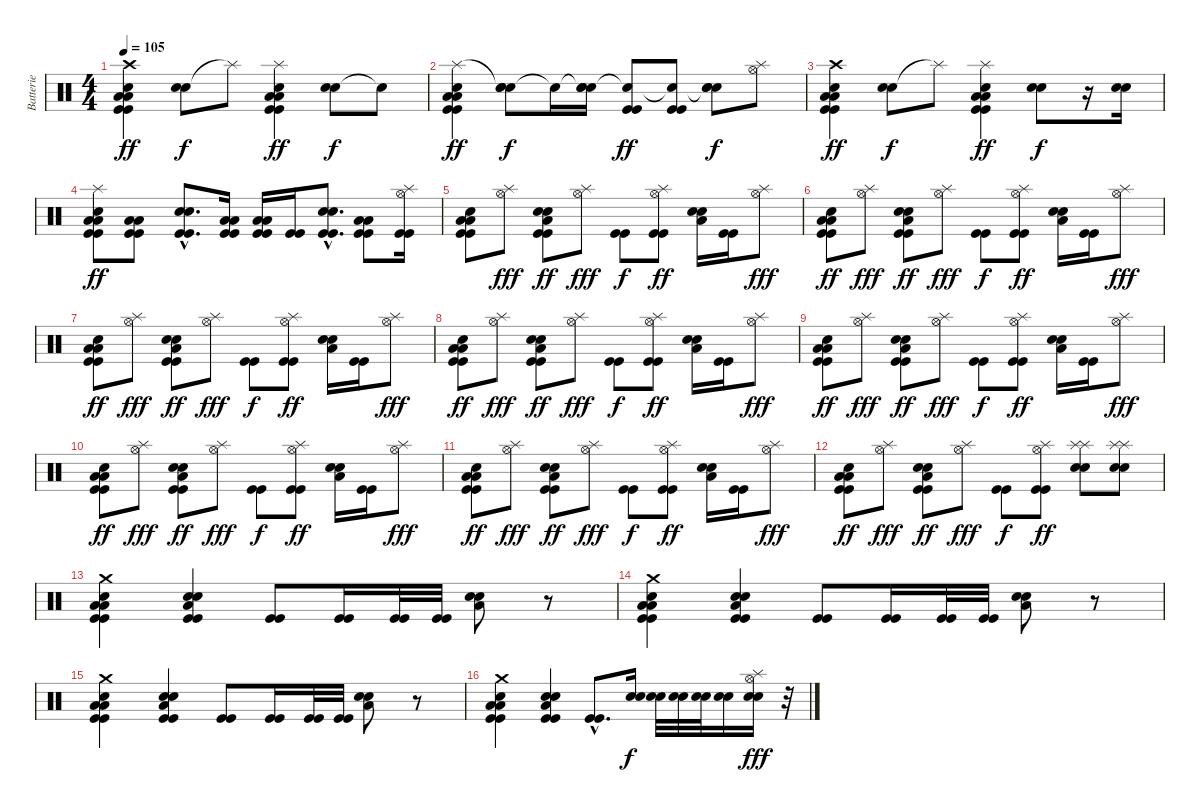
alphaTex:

\track ("Batterie" "Batterie") {instrument percussion}
\staff {score}
\articulation defaults
\ts (4 4)
\tempo 105
\clef neutral
\ks c
("Crash high (hit)" "Low Floor Tom (hit)" "Electric Snare (hit)" "Low Floor Tom (hit)" "Kick (hit)" "Kick (hit)").4{dy ff} ("Electric Snare (hit)" "Electric Snare (hit)").8{dy f} "Splash (hit)"{t}.8 ("Splash (hit)" "Low Floor Tom (hit)" "Electric Snare (hit)" "Low Floor Tom (hit)" "Kick (hit)" "Kick (hit)").4{dy ff} ("Electric Snare (hit)" "Electric Snare (hit)").8{dy f} "Snare (hit)"{t}.8 |
("Splash (hit)" "Low Floor Tom (hit)" "Electric Snare (hit)" "Low Floor Tom (hit)" "Kick (hit)" "Kick (hit)").4{dy ff} ("Snare (hit)"{t} "Electric Snare (hit)" "Electric Snare (hit)").8{dy f} "Snare (hit)"{t}.16 ("Snare (hit)"{t} "Electric Snare (hit)" "Electric Snare (hit)").16 ("Snare (hit)"{t} "Kick (hit)" "Kick (hit)").8{dy ff} ("Snare (hit)"{t} "Kick (hit)" "Kick (hit)").8 ("Snare (hit)"{t} "Electric Snare (hit)" "Electric Snare (hit)").8{dy f} ("Hi-Hat (open)" "Splash (hit)").8 |
("Crash high (hit)" "Low Floor Tom (hit)" "Electric Snare (hit)" "Low Floor Tom (hit)" "Kick (hit)" "Kick (hit)").4{dy ff} ("Electric Snare (hit)" "Electric Snare (hit)").8{dy f} "Splash (hit)"{t}.8 ("Splash (hit)" "Low Floor Tom (hit)" "Electric Snare (hit)" "Low Floor Tom (hit)" "Kick (hit)" "Kick (hit)").4{dy ff} ("Electric Snare (hit)" "Electric Snare (hit)").8{dy f} r.16 ("Electric Snare (hit)" "Electric Snare (hit)").16 |
("Splash (hit)" "Low Floor Tom (hit)" "Electric Snare (hit)" "Low Floor Tom (hit)" "Kick (hit)" "Kick (hit)").8{dy ff} ("Low Floor Tom (hit)" "Low Floor Tom (hit)" "Kick (hit)" "Kick (hit)").8 ("Electric Snare (hit)"{hac} "Electric Snare (hit)"{hac} "Kick (hit)"{hac} "Kick (hit)"{hac}).8{d} ("Low Floor Tom (hit)" "Low Floor Tom (hit)" "Kick (hit)" "Kick (hit)").16 ("Low Floor Tom (hit)" "Low Floor Tom (hit)" "Kick (hit)" "Kick (hit)").16 ("Kick (hit)" "Kick (hit)").16 ("Electric Snare (hit)"{hac} "Electric Snare (hit)"{hac} "Kick (hit)"{hac} "Kick (hit)"{hac}).8{d} ("Low Floor Tom (hit)" "Low Floor Tom (hit)" "Kick (hit)" "Kick (hit)").8 ("Hi-Hat (open)" "Splash (hit)" "Kick (hit)" "Kick (hit)").16 |
("Low Floor Tom (hit)" "Electric Snare (hit)" "Low Floor Tom (hit)" "Kick (hit)" "Kick (hit)").8 ("Hi-Hat (open)" "Splash (hit)").8{dy fff} ("Electric Snare (hit)" "Electric Snare (hit)" "Low Floor Tom (hit)" "Kick (hit)" "Kick (hit)").8{dy ff} ("Hi-Hat (open)" "Splash (hit)").8{dy fff} ("Kick (hit)" "Kick (hit)").8{dy f} ("Hi-Hat (open)" "Splash (hit)" "Kick (hit)" "Kick (hit)").8{dy ff} ("Low Floor Tom (hit)" "Electric Snare (hit)" "Electric Snare (hit)").16 ("Kick (hit)" "Kick (hit)").16 ("Hi-Hat (open)" "Splash (hit)").8{dy fff} |
("Low Floor Tom (hit)" "Electric Snare (hit)" "Low Floor Tom (hit)" "Kick (hit)" "Kick (hit)").8{dy ff} ("Hi-Hat (open)" "Splash (hit)").8{dy fff} ("Electric Snare (hit)" "Electric Snare (hit)" "Low Floor Tom (hit)" "Kick (hit)" "Kick (hit)").8{dy ff} ("Hi-Hat (open)" "Splash (hit)").8{dy fff} ("Kick (hit)" "Kick (hit)").8{dy f} ("Hi-Hat (open)" "Splash (hit)" "Kick (hit)" "Kick (hit)").8{dy ff} ("Low Floor Tom (hit)" "Electric Snare (hit)" "Electric Snare (hit)").16 ("Kick (hit)" "Kick (hit)").16 ("Hi-Hat (open)" "Splash (hit)").8{dy fff} |
("Low Floor Tom (hit)" "Electric Snare (hit)" "Low Floor Tom (hit)" "Kick (hit)" "Kick (hit)").8{dy ff} ("Hi-Hat (open)" "Splash (hit)").8{dy fff} ("Electric Snare (hit)" "Electric Snare (hit)" "Low Floor Tom (hit)" "Kick (hit)" "Kick (hit)").8{dy ff} ("Hi-Hat (open)" "Splash (hit)").8{dy fff} ("Kick (hit)" "Kick (hit)").8{dy f} ("Hi-Hat (open)" "Splash (hit)" "Kick (hit)" "Kick (hit)").8{dy ff} ("Low Floor Tom (hit)" "Electric Snare (hit)" "Electric Snare (hit)").16 ("Kick (hit)" "Kick (hit)").16 ("Hi-Hat (open)" "Splash (hit)").8{dy fff} |
("Low Floor Tom (hit)" "Electric Snare (hit)" "Low Floor Tom (hit)" "Kick (hit)" "Kick (hit)").8{dy ff} ("Hi-Hat (open)" "Splash (hit)").8{dy fff} ("Electric Snare (hit)" "Electric Snare (hit)" "Low Floor Tom (hit)" "Kick (hit)" "Kick (hit)").8{dy ff} ("Hi-Hat (open)" "Splash (hit)").8{dy fff} ("Kick (hit)" "Kick (hit)").8{dy f} ("Hi-Hat (open)" "Splash (hit)" "Kick (hit)" "Kick (hit)").8{dy ff} ("Low Floor Tom (hit)" "Electric Snare (hit)" "Electric Snare (hit)").16 ("Kick (hit)" "Kick (hit)").16 ("Hi-Hat (open)" "Splash (hit)").8{dy fff} |
("Low Floor Tom (hit)" "Electric Snare (hit)" "Low Floor Tom (hit)" "Kick (hit)" "Kick (hit)").8{dy ff} ("Hi-Hat (open)" "Splash (hit)").8{dy fff} ("Electric Snare (hit)" "Electric Snare (hit)" "Low Floor Tom (hit)" "Kick (hit)" "Kick (hit)").8{dy ff} ("Hi-Hat (open)" "Splash (hit)").8{dy fff} ("Kick (hit)" "Kick (hit)").8{dy f} ("Hi-Hat (open)" "Splash (hit)" "Kick (hit)" "Kick (hit)").8{dy ff} ("Low Floor Tom (hit)" "Electric Snare (hit)" "Electric Snare (hit)").16 ("Kick (hit)" "Kick (hit)").16 ("Hi-Hat (open)" "Splash (hit)").8{dy fff} |
("Low Floor Tom (hit)" "Electric Snare (hit)" "Low Floor Tom (hit)" "Kick (hit)" "Kick (hit)").8{dy ff} ("Hi-Hat (open)" "Splash (hit)").8{dy fff} ("Electric Snare (hit)" "Electric Snare (hit)" "Low Floor Tom (hit)" "Kick (hit)" "Kick (hit)").8{dy ff} ("Hi-Hat (open)" "Splash (hit)").8{dy fff} ("Kick (hit)" "Kick (hit)").8{dy f} ("Hi-Hat (open)" "Splash (hit)" "Kick (hit)" "Kick (hit)").8{dy ff} ("Low Floor Tom (hit)" "Electric Snare (hit)" "Electric Snare (hit)").16 ("Kick (hit)" "Kick (hit)").16 ("Hi-Hat (open)" "Splash (hit)").8{dy fff} |
("Low Floor Tom (hit)" "Electric Snare (hit)" "Low Floor Tom (hit)" "Kick (hit)" "Kick (hit)").8{dy ff} ("Hi-Hat (open)" "Splash (hit)").8{dy fff} ("Electric Snare (hit)" "Electric Snare (hit)" "Low Floor Tom (hit)" "Kick (hit)" "Kick (hit)").8{dy ff} ("Hi-Hat (open)" "Splash (hit)").8{dy fff} ("Kick (hit)" "Kick (hit)").8{dy f} ("Hi-Hat (open)" "Splash (hit)" "Kick (hit)" "Kick (hit)").8{dy ff} ("Low Floor Tom (hit)" "Electric Snare (hit)" "Electric Snare (hit)").16 ("Kick (hit)" "Kick (hit)").16 ("Hi-Hat (open)" "Splash (hit)").8{dy fff} |
("Low Floor Tom (hit)" "Electric Snare (hit)" "Low Floor Tom (hit)" "Kick (hit)" "Kick (hit)").8{dy ff} ("Hi-Hat (open)" "Splash (hit)").8{dy fff} ("Electric Snare (hit)" "Electric Snare (hit)" "Low Floor Tom (hit)" "Kick (hit)" "Kick (hit)").8{dy ff} ("Hi-Hat (open)" "Splash (hit)").8{dy fff} ("Kick (hit)" "Kick (hit)").8{dy f} ("Hi-Hat (open)" "Splash (hit)" "Kick (hit)" "Kick (hit)").8{dy ff} ("Splash (hit)" "Splash (hit)" "Electric Snare (hit)" "Electric Snare (hit)").8 ("Splash (hit)" "Splash (hit)" "Electric Snare (hit)" "Electric Snare (hit)").8 |
("Crash medium (hit)" "Low Floor Tom (hit)" "Electric Snare (hit)" "Low Floor Tom (hit)" "Kick (hit)" "Kick (hit)").4 ("Electric Snare (hit)" "Electric Snare (hit)" "Low Floor Tom (hit)" "Kick (hit)" "Kick (hit)").4 ("Kick (hit)" "Kick (hit)").8 ("Kick (hit)" "Kick (hit)").16 ("Kick (hit)" "Kick (hit)").32 ("Kick (hit)" "Kick (hit)").32 ("Low Floor Tom (hit)" "Electric Snare (hit)" "Electric Snare (hit)").8 r.8 |
("Crash medium (hit)" "Low Floor Tom (hit)" "Electric Snare (hit)" "Low Floor Tom (hit)" "Kick (hit)" "Kick (hit)").4 ("Electric Snare (hit)" "Electric Snare (hit)" "Low Floor Tom (hit)" "Kick (hit)" "Kick (hit)").4 ("Kick (hit)" "Kick (hit)").8 ("Kick (hit)" "Kick (hit)").16 ("Kick (hit)" "Kick (hit)").32 ("Kick (hit)" "Kick (hit)").32 ("Low Floor Tom (hit)" "Electric Snare (hit)" "Electric Snare (hit)").8 r.8 |
("Crash medium (hit)" "Low Floor Tom (hit)" "Electric Snare (hit)" "Low Floor Tom (hit)" "Kick (hit)" "Kick (hit)").4 ("Electric Snare (hit)" "Electric Snare (hit)" "Low Floor Tom (hit)" "Kick (hit)" "Kick (hit)").4 ("Kick (hit)" "Kick (hit)").8 ("Kick (hit)" "Kick (hit)").16 ("Kick (hit)" "Kick (hit)").32 ("Kick (hit)" "Kick (hit)").32 ("Low Floor Tom (hit)" "Electric Snare (hit)" "Electric Snare (hit)").8 r.8 |
("Crash medium (hit)" "Low Floor Tom (hit)" "Electric Snare (hit)" "Low Floor Tom (hit)" "Kick (hit)" "Kick (hit)").4 ("Electric Snare (hit)" "Electric Snare (hit)" "Low Floor Tom (hit)" "Kick (hit)" "Kick (hit)").4 ("Kick (hit)"{hac} "Kick (hit)"{hac}).8{d} ("Electric Snare (hit)" "Electric Snare (hit)").16{dy f} ("Electric Snare (hit)" "Electric Snare (hit)").32 ("Electric Snare (hit)" "Electric Snare (hit)").32 ("Electric Snare (hit)" "Electric Snare (hit)").32 ("Electric Snare (hit)" "Electric Snare (hit)").16 ("Hi-Hat (open)" "Splash (hit)" "Electric Snare (hit)" "Electric Snare (hit)").16{dy fff} r.32
